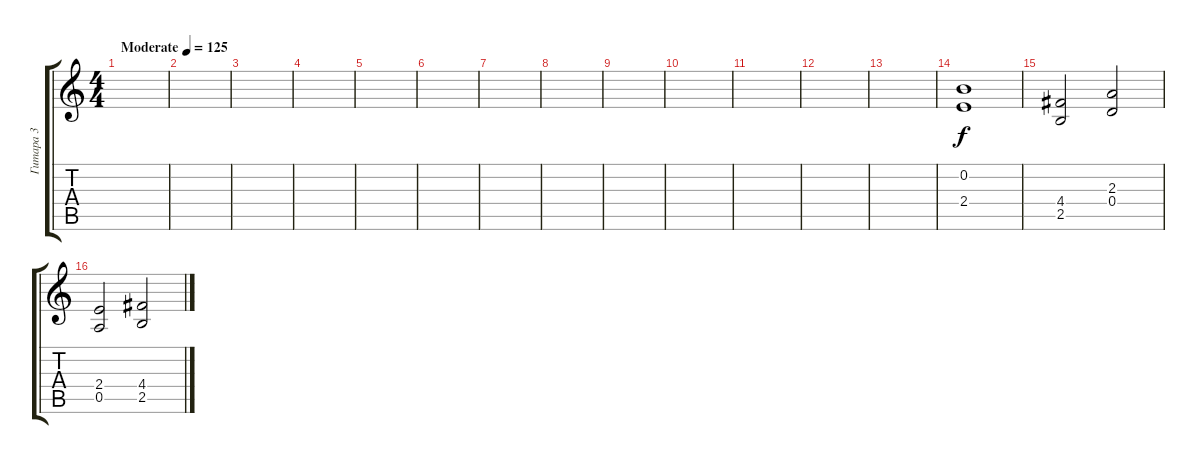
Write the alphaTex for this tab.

\track ("Гитара 3" "Гитара 3") {instrument distortionguitar}
\staff {score tabs}
\tuning (E4 B3 G3 D3 A2 E2) {hide}
\ts (4 4)
\tempo (125 "Moderate")
\clef g2
\ks c
|
|
|
|
|
|
|
|
|
|
|
|
|
(0.2 2.4).1 |
(4.4 2.5).2 (2.3 0.4).2 |
(2.4 0.5).2 (4.4 2.5).2
